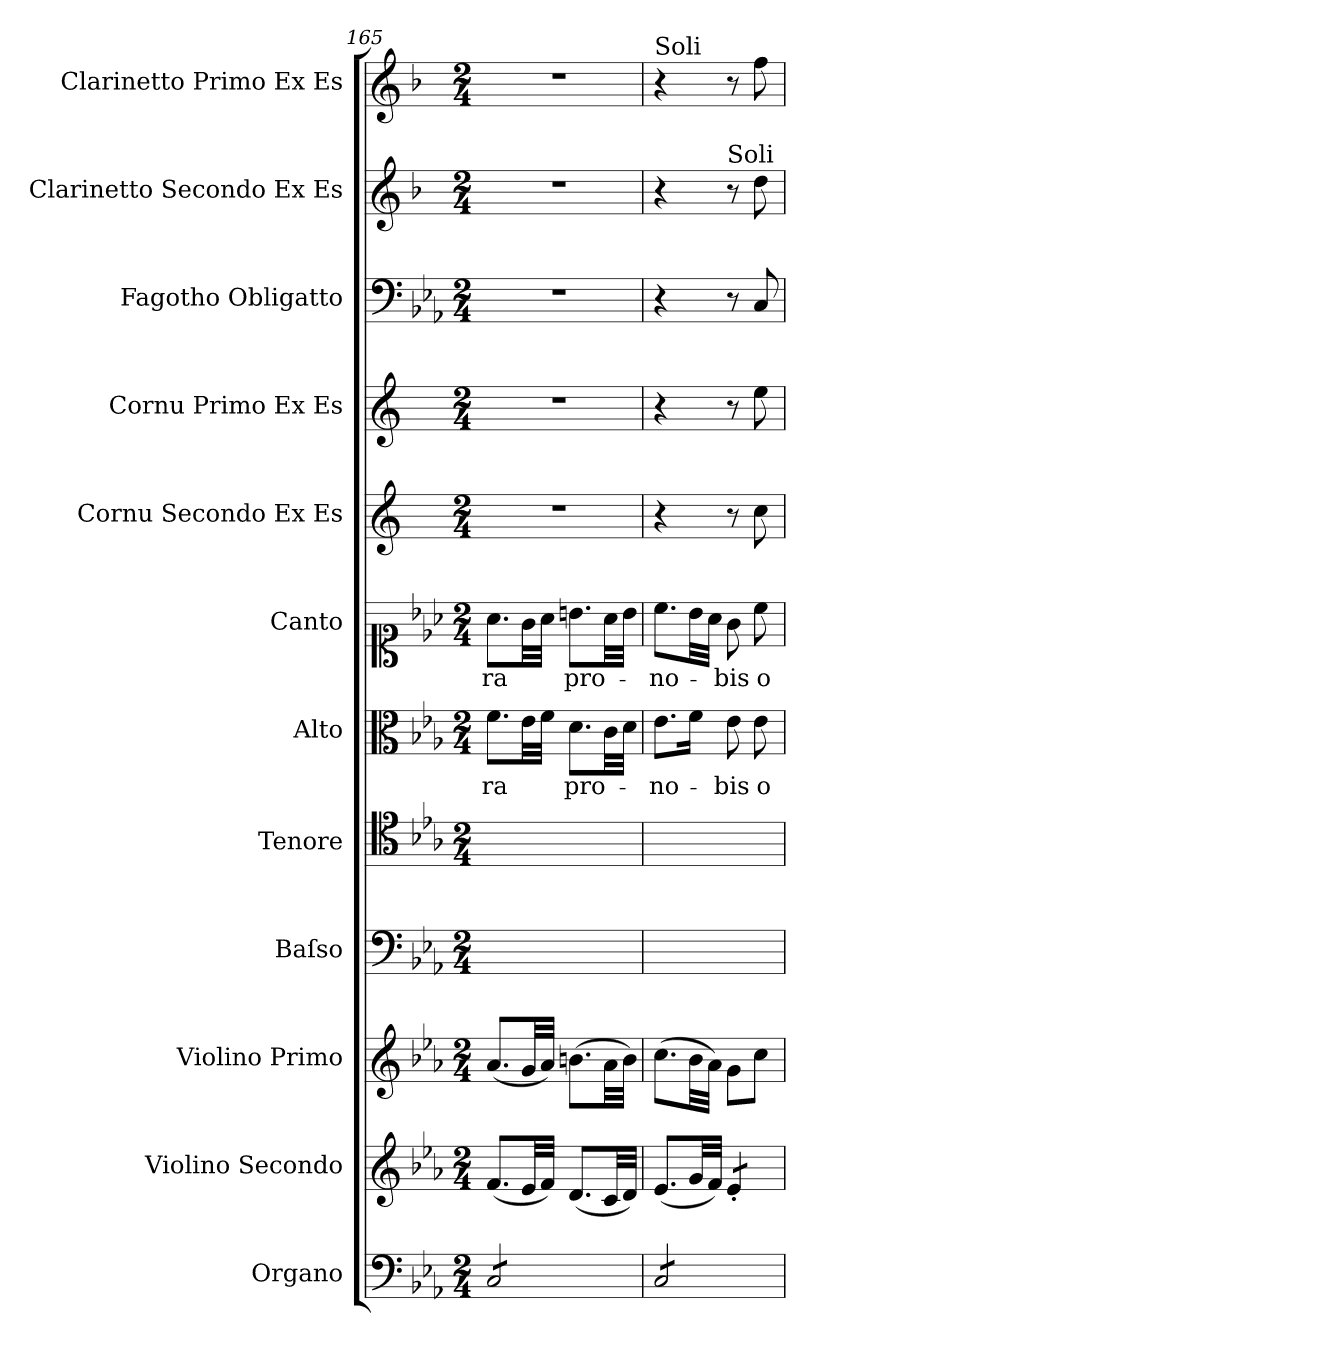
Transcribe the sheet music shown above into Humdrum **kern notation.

**kern	**kern	**kern	**kern	**kern	**kern	**text	**kern	**text	**kern	**kern	**kern	**kern	**kern
*part12	*part11	*part10	*part9	*part8	*part7	*part7	*part6	*part6	*part5	*part4	*part3	*part2	*part1
*staff12	*staff11	*staff10	*staff9	*staff8	*staff7	*staff7	*staff6	*staff6	*staff5	*staff4	*staff3	*staff2	*staff1
*I"Organo	*I"Violino Secondo	*I"Violino Primo	*I"Baſso	*I"Tenore	*I"Alto	*	*I"Canto	*	*I"Cornu Secondo Ex Es	*I"Cornu Primo Ex Es	*I"Fagotho Obligatto	*I"Clarinetto Secondo Ex Es	*I"Clarinetto Primo Ex Es
*I'Org	*	*I'Vno I	*I'B.	*I'T.	*I'A.	*	*I'C.	*	*	*I'Cor I	*I'Fag.	*	*I'Cor I
*clefF4	*clefG2	*clefG2	*clefF4	*clefC4	*clefC3	*	*clefC1	*	*clefG2	*clefG2	*clefF4	*clefG2	*clefG2
*	*	*	*	*	*	*	*	*	*ITrd5c9	*ITrd5c9	*	*ITrd1c2	*ITrd1c2
*k[b-e-a-]	*k[b-e-a-]	*k[b-e-a-]	*k[b-e-a-]	*k[b-e-a-]	*k[b-e-a-]	*	*k[b-e-a-]	*	*k[b-e-a-]	*k[b-e-a-]	*k[b-e-a-]	*k[b-e-a-]	*k[b-e-a-]
*c:	*c:	*c:	*c:	*c:	*c:	*	*c:	*	*c:	*c:	*c:	*c:	*c:
*M2/4	*M2/4	*M2/4	*M2/4	*M2/4	*M2/4	*	*M2/4	*	*M2/4	*M2/4	*M2/4	*M2/4	*M2/4
=165	=165	=165	=165	=165	=165	=165	=165	=165	=165	=165	=165	=165	=165
*tremolo	*	*	*	*	*	*	*	*	*	*	*	*	*
8C/L	(8.f/L	(8.a-/L	2ryy	2ryy	8.f\L	-ra	8.a-\L	-ra	2r	2r	2r	2r	2r
8C/	.	.	.	.	.	.	.	.	.	.	.	.	.
.	32e-/LL	32g/LL	.	.	32e-\LL	.	32g\LL	.	.	.	.	.	.
.	32f/JJJ)	32a-/JJJ)	.	.	32f\JJJ	.	32a-\JJJ	.	.	.	.	.	.
8C/	(8.d/L	(8.bn\L	.	.	8.d\L	pro-	8.bn\L	pro-	.	.	.	.	.
8C/J	.	.	.	.	.	.	.	.	.	.	.	.	.
.	32c/LL	32a-\LL	.	.	32c\LL	.	32a-\LL	.	.	.	.	.	.
.	32d/JJJ)	32b\JJJ)	.	.	32d\JJJ	.	32b\JJJ	.	.	.	.	.	.
=166	=166	=166	=166	=166	=166	=166	=166	=166	=166	=166	=166	=166	=166
!	!	!	!	!	!	!	!	!	!	!	!	!	!LO:TX:a:t=Soli
8C/L	(8.e-/L	(8.cc\L	2ryy	2ryy	8.e-\L	-no-	8.cc\L	-no-	4r	4r	4r	4r	4r
8C/	.	.	.	.	.	.	.	.	.	.	.	.	.
.	32g/LL	32b-\LL	.	.	16f\Jk	.	32b-\LL	.	.	.	.	.	.
.	32f/JJJ)	32a-\JJJ)	.	.	.	.	32a-\JJJ	.	.	.	.	.	.
!	!	!	!	!	!	!	!	!	!	!	!	!LO:TX:a:t=Soli	!
*	*tremolo	*	*	*	*	*	*	*	*	*	*	*	*
8C/	8e-'/L	8g\L	.	.	8e-\	-bis	8g\	-bis	8r	8r	8r	8r	8r
8C/J	8e-'/J	8cc\J	.	.	8e-\	o-	8cc\	o-	8e-\	8g\	8C/	8cc\	8ee-\
*	*Xtremolo	*	*	*	*	*	*	*	*	*	*	*	*
*Xtremolo	*	*	*	*	*	*	*	*	*	*	*	*	*
=	=	=	=	=	=	=	=	=	=	=	=	=	=
*-	*-	*-	*-	*-	*-	*-	*-	*-	*-	*-	*-	*-	*-
